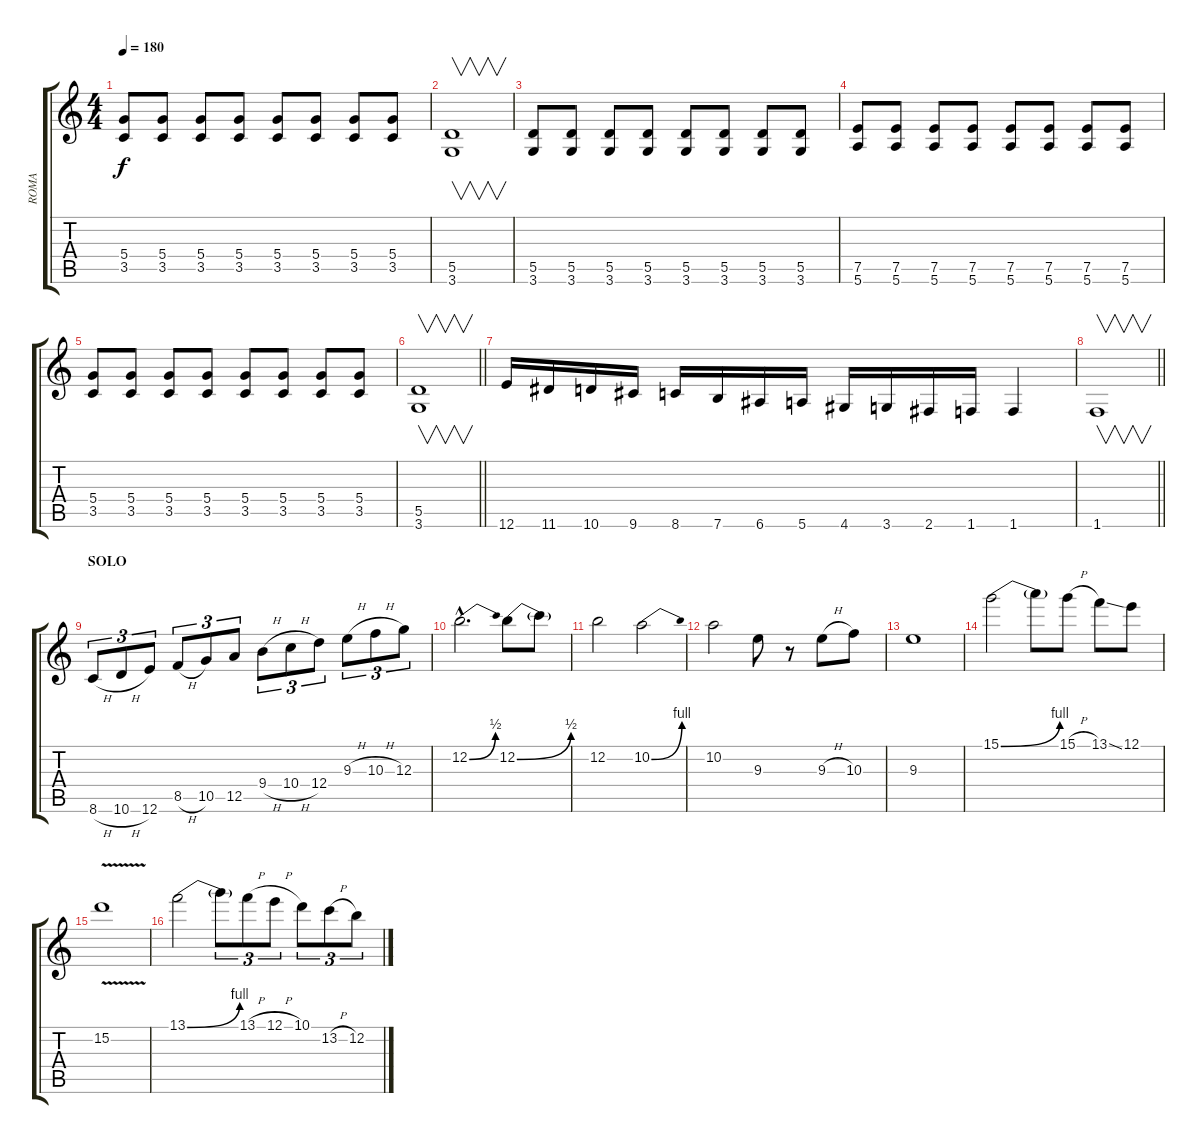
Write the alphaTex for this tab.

\track ("ROMA" "ROMA") {instrument distortionguitar}
\staff {score tabs}
\tuning (E4 B3 G3 D3 A2 E2) {hide}
\ts (4 4)
\tempo 180
\clef g2
\ks c
(5.4 3.5).8{dy f} (5.4 3.5).8 (5.4 3.5).8 (5.4 3.5).8 (5.4 3.5).8 (5.4 3.5).8 (5.4 3.5).8 (5.4 3.5).8 |
(5.5 3.6).1{v} |
(5.5 3.6).8 (5.5 3.6).8 (5.5 3.6).8 (5.5 3.6).8 (5.5 3.6).8 (5.5 3.6).8 (5.5 3.6).8 (5.5 3.6).8 |
(7.5 5.6).8 (7.5 5.6).8 (7.5 5.6).8 (7.5 5.6).8 (7.5 5.6).8 (7.5 5.6).8 (7.5 5.6).8 (7.5 5.6).8 |
(5.4 3.5).8 (5.4 3.5).8 (5.4 3.5).8 (5.4 3.5).8 (5.4 3.5).8 (5.4 3.5).8 (5.4 3.5).8 (5.4 3.5).8 |
\barLineRight lightlight
(5.5 3.6).1{v} |
12.6.16 11.6.16 10.6.16 9.6.16 8.6.16 7.6.16 6.6.16 5.6.16 4.6.16 3.6.16 2.6.16 1.6.16 1.6.4 |
\barLineRight lightlight
1.6.1{v} |
\section ("" "SOLO")
8.6{h}.8{tu (3 2)} 10.6{h}.8{tu (3 2)} 12.6.8{tu (3 2)} 8.5{h}.8{tu (3 2)} 10.5.8{tu (3 2)} 12.5.8{tu (3 2)} 9.4{h}.8{tu (3 2)} 10.4{h}.8{tu (3 2)} 12.4.8{tu (3 2)} 9.3{h}.8{tu (3 2)} 10.3{h}.8{tu (3 2)} 12.3.8{tu (3 2)} |
12.2{be (bend 0 0 60 2) hac}.2{d} 12.2{be (bend 0 0 60 2)}.8 12.2{t}.8 |
12.2.2 10.2{be (bend 0 0 60 4)}.2 |
10.2.2 9.3.8 r.8 9.3{h}.8 10.3.8 |
9.3.1 |
15.1{be (bend 0 0 60 4)}.2 15.1{t}.8 15.1{h}.8 13.1{ss}.8 12.1.8 |
15.2{v}.1 |
13.1{be (bend 0 0 60 4)}.2 13.1{t}.8{tu (3 2)} 13.1{h}.8{tu (3 2)} 12.1{h}.8{tu (3 2)} 10.1.8{tu (3 2)} 13.2{h}.8{tu (3 2)} 12.2{h}.8{tu (3 2)}
